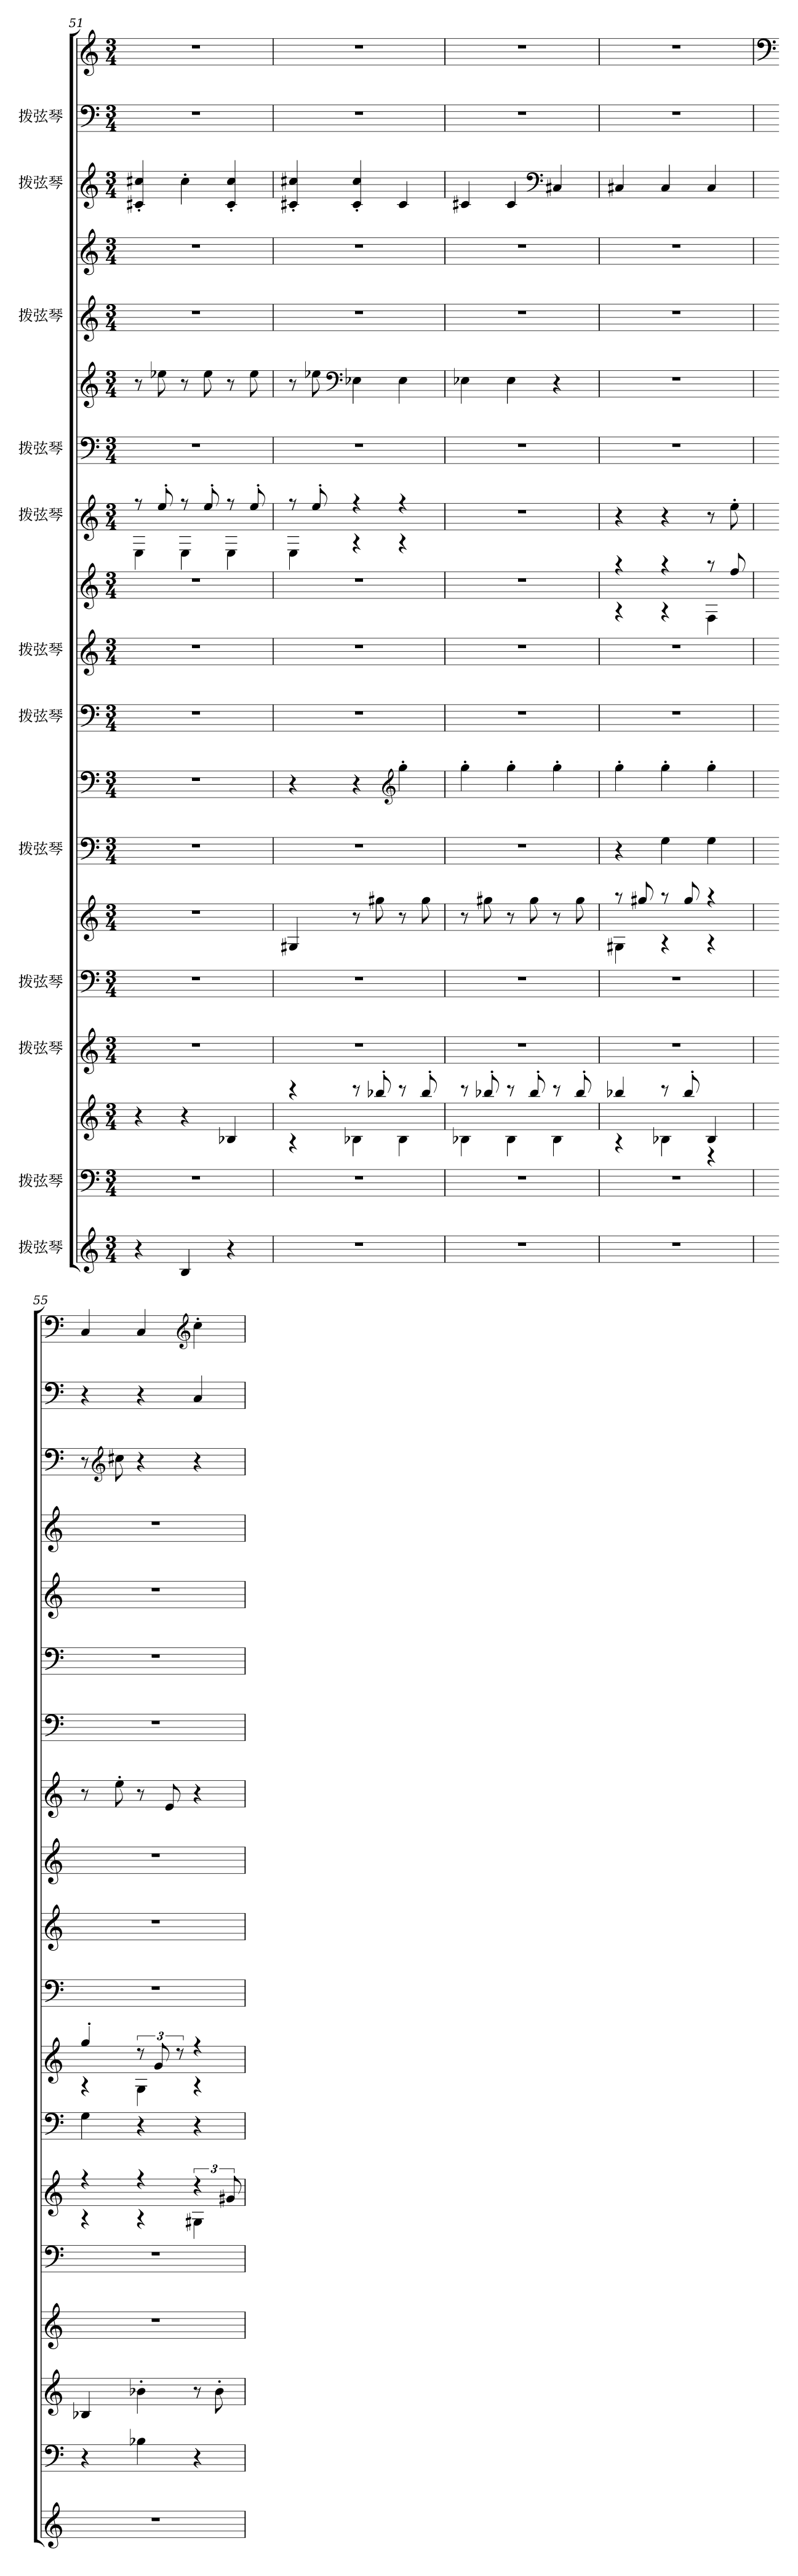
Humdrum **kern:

**kern	**kern	**kern	**kern	**kern	**kern	**kern	**kern	**kern	**kern	**kern	**kern	**kern	**kern	**kern	**kern	**kern	**kern	**kern
*part12	*part11	*part11	*part10	*part9	*part9	*part8	*part8	*part7	*part6	*part6	*part5	*part4	*part4	*part3	*part3	*part2	*part1	*part1
*staff19	*staff18	*staff17	*staff16	*staff15	*staff14	*staff13	*staff12	*staff11	*staff10	*staff9	*staff8	*staff7	*staff6	*staff5	*staff4	*staff3	*staff2	*staff1
*I"拨弦琴	*I"拨弦琴	*	*I"拨弦琴	*I"拨弦琴	*	*I"拨弦琴	*	*I"拨弦琴	*I"拨弦琴	*	*I"拨弦琴	*I"拨弦琴	*	*I"拨弦琴	*	*I"拨弦琴	*I"拨弦琴	*
!!LO:PB:g=z
*clefG2	*clefF4	*clefG2	*clefG2	*clefF4	*clefG2	*clefF4	*clefF4	*clefF4	*clefG2	*clefG2	*clefG2	*clefF4	*clefG2	*clefG2	*clefG2	*clefG2	*clefF4	*clefG2
*k[]	*k[]	*k[]	*k[]	*k[]	*k[]	*k[]	*k[]	*k[]	*k[]	*k[]	*k[]	*k[]	*k[]	*k[]	*k[]	*k[]	*k[]	*k[]
*M3/4	*M3/4	*M3/4	*M3/4	*M3/4	*M3/4	*M3/4	*M3/4	*M3/4	*M3/4	*M3/4	*M3/4	*M3/4	*M3/4	*M3/4	*M3/4	*M3/4	*M3/4	*M3/4
=51	=51	=51	=51	=51	=51	=51	=51	=51	=51	=51	=51	=51	=51	=51	=51	=51	=51	=51
*	*	*	*	*	*	*	*	*	*	*	*^	*	*	*	*	*	*	*
4r	2.r	4r	2.r	2.r	2.r	2.r	2.r	2.r	2.r	2.r	8r	4E\	2.r	8r	2.r	2.r	4c#X/' 4cc#X/'	2.r	2.r
.	.	.	.	.	.	.	.	.	.	.	8ee'/	.	.	8ee-X\	.	.	.	.	.
4B/	.	4r	.	.	.	.	.	.	.	.	8r	4E\	.	8r	.	.	4cc#'\	.	.
.	.	.	.	.	.	.	.	.	.	.	8ee'/	.	.	8ee-\	.	.	.	.	.
4r	.	4B-X/	.	.	.	.	.	.	.	.	8r	4E\	.	8r	.	.	4c#/' 4cc#/'	.	.
.	.	.	.	.	.	.	.	.	.	.	8ee'/	.	.	8ee-\	.	.	.	.	.
=52	=52	=52	=52	=52	=52	=52	=52	=52	=52	=52	=52	=52	=52	=52	=52	=52	=52	=52	=52
*	*	*^	*	*	*	*	*	*	*	*	*	*	*	*	*	*	*	*	*
2.r	2.r	4r	4r	2.r	2.r	4G#X/	2.r	4r	2.r	2.r	2.r	8r	4E\	2.r	8r	2.r	2.r	4c#X/' 4cc#X/'	2.r	2.r
.	.	.	.	.	.	.	.	.	.	.	.	8ee'/	.	.	8ee-X\	.	.	.	.	.
*	*	*	*	*	*	*	*	*	*	*	*	*	*	*	*clefF4	*	*	*	*	*
.	.	8r	4B-X\	.	.	8r	.	4r	.	.	.	4r	4r	.	4E-X\	.	.	4c#/' 4cc#/'	.	.
.	.	8bb-X'/	.	.	.	8gg#X\	.	.	.	.	.	.	.	.	.	.	.	.	.	.
*	*	*	*	*	*	*	*	*clefG2	*	*	*	*	*	*	*	*	*	*	*	*
.	.	8r	4B-\	.	.	8r	.	4gg'\	.	.	.	4r	4r	.	4E-\	.	.	4c#/	.	.
.	.	8bb-'/	.	.	.	8gg#\	.	.	.	.	.	.	.	.	.	.	.	.	.	.
*	*	*	*	*	*	*	*	*	*	*	*	*v	*v	*	*	*	*	*	*	*
=53	=53	=53	=53	=53	=53	=53	=53	=53	=53	=53	=53	=53	=53	=53	=53	=53	=53	=53	=53
2.r	2.r	8r	4B-X\	2.r	2.r	8r	2.r	4gg'\	2.r	2.r	2.r	2.r	2.r	4E-X\	2.r	2.r	4c#X/	2.r	2.r
.	.	8bb-X'/	.	.	.	8gg#X\	.	.	.	.	.	.	.	.	.	.	.	.	.
.	.	8r	4B-\	.	.	8r	.	4gg'\	.	.	.	.	.	4E-\	.	.	4c#/	.	.
.	.	8bb-'/	.	.	.	8gg#\	.	.	.	.	.	.	.	.	.	.	.	.	.
*	*	*	*	*	*	*	*	*	*	*	*	*	*	*	*	*	*clefF4	*	*
.	.	8r	4B-\	.	.	8r	.	4gg'\	.	.	.	.	.	4r	.	.	4C#X/	.	.
.	.	8bb-'/	.	.	.	8gg#\	.	.	.	.	.	.	.	.	.	.	.	.	.
=54	=54	=54	=54	=54	=54	=54	=54	=54	=54	=54	=54	=54	=54	=54	=54	=54	=54	=54	=54
*	*	*	*	*	*	*^	*	*	*	*	*^	*	*	*	*	*	*	*	*
2.r	2.r	4bb-X/	4r	2.r	2.r	8r	4G#X\	4r	4gg'\	2.r	2.r	4r	4r	4r	2.r	2.r	2.r	2.r	4C#X/	2.r	2.r
.	.	.	.	.	.	8gg#X/	.	.	.	.	.	.	.	.	.	.	.	.	.	.	.
.	.	8r	4B-X\	.	.	8r	4r	4G\	4gg'\	.	.	4r	4r	4r	.	.	.	.	4C#/	.	.
.	.	8bb-'/	.	.	.	8gg#/	.	.	.	.	.	.	.	.	.	.	.	.	.	.	.
.	.	4B-/	4r	.	.	4r	4r	4G\	4gg'\	.	.	8r	4F\	8r	.	.	.	.	4C#/	.	.
.	.	.	.	.	.	.	.	.	.	.	.	8ff/	.	8ee'\	.	.	.	.	.	.	.
*	*	*v	*v	*	*	*	*	*	*	*	*	*v	*v	*	*	*	*	*	*	*	*
!!LO:PB:g=z
=55	=55	=55	=55	=55	=55	=55	=55	=55	=55	=55	=55	=55	=55	=55	=55	=55	=55	=55	=55
*	*	*	*	*	*	*	*	*	*	*	*	*	*	*	*	*	*	*	*clefF4
*	*	*	*	*	*	*	*	*^	*	*	*	*	*	*	*	*	*	*	*
2.r	4r	4B-X/	2.r	2.r	4r	4r	4G\	4gg'/	4r	2.r	2.r	2.r	8r	2.r	2.r	2.r	2.r	8r	4r	4C/
*	*	*	*	*	*	*	*	*	*	*	*	*	*	*	*	*	*	*clefG2	*	*
.	.	.	.	.	.	.	.	.	.	.	.	.	8ee'\	.	.	.	.	8cc#X\	.	.
.	4B-X\	4b-X'\	.	.	4r	4r	4r	12r	4G\	.	.	.	8r	.	.	.	.	4r	4r	4C/
.	.	.	.	.	.	.	.	12g/	.	.	.	.	.	.	.	.	.	.	.	.
.	.	.	.	.	.	.	.	.	.	.	.	.	8e/	.	.	.	.	.	.	.
.	.	.	.	.	.	.	.	12r	.	.	.	.	.	.	.	.	.	.	.	.
*	*	*	*	*	*	*	*	*	*	*	*	*	*	*	*	*	*	*	*	*clefG2
.	4r	8r	.	.	6r	4G#X\	4r	4r	4r	.	.	.	4r	.	.	.	.	4r	4C/	4cc'\
.	.	8b-'\	.	.	.	.	.	.	.	.	.	.	.	.	.	.	.	.	.	.
.	.	.	.	.	12g#X/	.	.	.	.	.	.	.	.	.	.	.	.	.	.	.
*	*	*	*	*	*v	*v	*	*v	*v	*	*	*	*	*	*	*	*	*	*	*
=	=	=	=	=	=	=	=	=	=	=	=	=	=	=	=	=	=	=
*-	*-	*-	*-	*-	*-	*-	*-	*-	*-	*-	*-	*-	*-	*-	*-	*-	*-	*-
